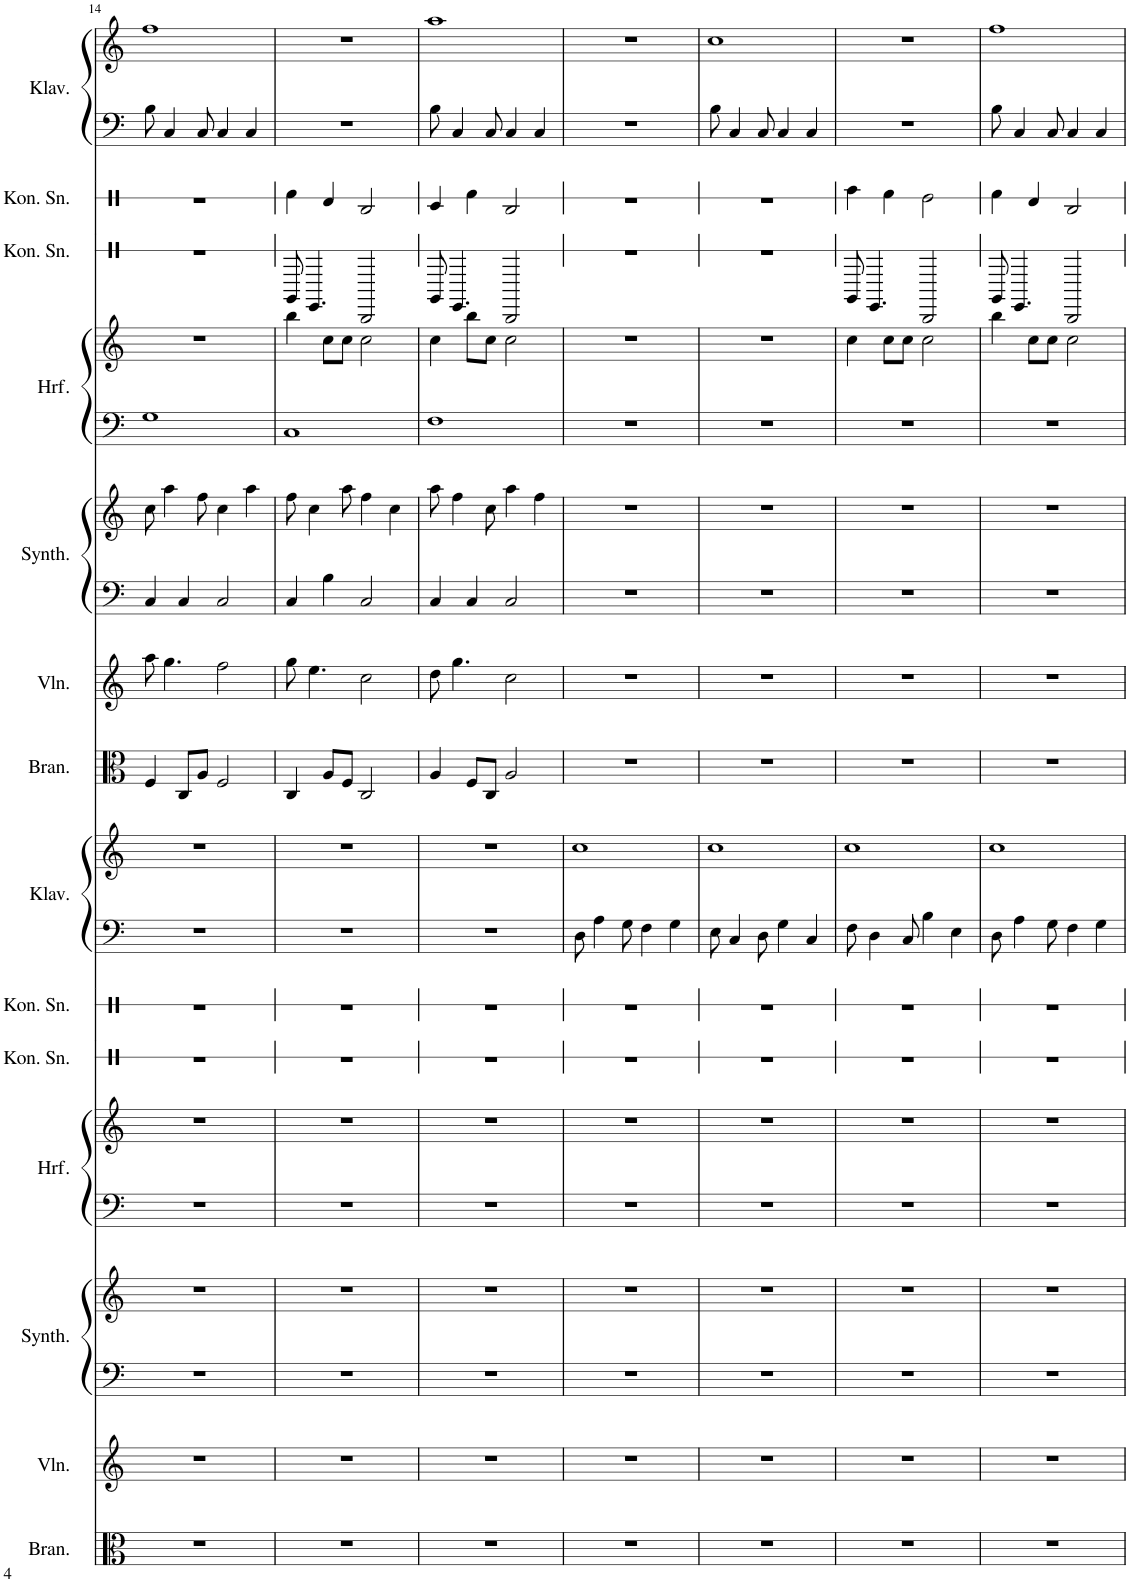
**kern	**kern	**kern	**kern	**kern	**kern	**kern	**kern	**kern	**kern	**kern	**kern	**kern	**kern	**kern	**kern	**kern	**kern	**kern	**kern
*part14	*part13	*part12	*part12	*part11	*part11	*part10	*part9	*part8	*part8	*part7	*part6	*part5	*part5	*part4	*part4	*part3	*part2	*part1	*part1
*staff20	*staff19	*staff18	*staff17	*staff16	*staff15	*staff14	*staff13	*staff12	*staff11	*staff10	*staff9	*staff8	*staff7	*staff6	*staff5	*staff4	*staff3	*staff2	*staff1
*I"Bratschen, StringInstrument	*I"Violinen, StringInstrument	*I"Pad Synthesizer, Warm Pad	*	*I"Harfe, Harp	*	*I"Konzert Snare Drum, Taiko	*I"Konzert Snare Drum, Taiko	*I"Klavier, Piano	*	*I"Bratschen, StringInstrument	*I"Violinen, StringInstrument	*I"Pad Synthesizer, Warm Pad	*	*I"Harfe, Harp	*	*I"Konzert Snare Drum, Taiko	*I"Konzert Snare Drum, Taiko	*I"Klavier, Piano	*
*I'Bran.	*I'Vln.	*I'Synth.	*	*I'Hrf.	*	*I'Kon. Sn.	*I'Kon. Sn.	*I'Klav.	*	*I'Bran.	*I'Vln.	*I'Synth.	*	*I'Hrf.	*	*I'Kon. Sn.	*I'Kon. Sn.	*I'Klav.	*
!!LO:PB:g=z
*clefC3	*clefG2	*clefF4	*clefG2	*clefF4	*clefG2	*clefX	*clefX	*clefF4	*clefG2	*clefC3	*clefG2	*clefF4	*clefG2	*clefF4	*clefG2	*clefX	*clefX	*clefF4	*clefG2
*k[]	*k[]	*k[]	*k[]	*k[]	*k[]	*k[]	*k[]	*k[]	*k[]	*k[]	*k[]	*k[]	*k[]	*k[]	*k[]	*k[]	*k[]	*k[]	*k[]
*M4/4	*M4/4	*M4/4	*M4/4	*M4/4	*M4/4	*M4/4	*M4/4	*M4/4	*M4/4	*M4/4	*M4/4	*M4/4	*M4/4	*M4/4	*M4/4	*M4/4	*M4/4	*M4/4	*M4/4
=14	=14	=14	=14	=14	=14	=14	=14	=14	=14	=14	=14	=14	=14	=14	=14	=14	=14	=14	=14
1r	1r	1r	1r	1r	1r	1r	1r	1r	1r	4F/	8aa\	4C/	8cc\	1G	1r	1r	1r	8B\	1ff
.	.	.	.	.	.	.	.	.	.	.	4.gg\	.	4aa\	.	.	.	.	4C/	.
.	.	.	.	.	.	.	.	.	.	8C/L	.	4C/	.	.	.	.	.	.	.
.	.	.	.	.	.	.	.	.	.	8A/J	.	.	8ff\	.	.	.	.	8C/	.
.	.	.	.	.	.	.	.	.	.	2F/	2ff\	2C/	4cc\	.	.	.	.	4C/	.
.	.	.	.	.	.	.	.	.	.	.	.	.	4aa\	.	.	.	.	4C/	.
=15	=15	=15	=15	=15	=15	=15	=15	=15	=15	=15	=15	=15	=15	=15	=15	=15	=15	=15	=15
1r	1r	1r	1r	1r	1r	1r	1r	1r	1r	4C/	8gg\	4C/	8ff\	1C	4bb\	8A/	4gg\	1r	1r
.	.	.	.	.	.	.	.	.	.	.	4.ee\	.	4cc\	.	.	4.F/	.	.	.
.	.	.	.	.	.	.	.	.	.	8A/L	.	4B\	.	.	8cc\L	.	4ee/	.	.
.	.	.	.	.	.	.	.	.	.	8F/J	.	.	8aa\	.	8cc\J	.	.	.	.
.	.	.	.	.	.	.	.	.	.	2C/	2cc\	2C/	4ff\	.	2cc\	2C/	2cc/	.	.
.	.	.	.	.	.	.	.	.	.	.	.	.	4cc\	.	.	.	.	.	.
=16	=16	=16	=16	=16	=16	=16	=16	=16	=16	=16	=16	=16	=16	=16	=16	=16	=16	=16	=16
1r	1r	1r	1r	1r	1r	1r	1r	1r	1r	4A/	8dd\	4C/	8aa\	1F	4cc\	8A/	4dd/	8B\	1aa
.	.	.	.	.	.	.	.	.	.	.	4.gg\	.	4ff\	.	.	4.F/	.	4C/	.
.	.	.	.	.	.	.	.	.	.	8F/L	.	4C/	.	.	8bb\L	.	4gg\	.	.
.	.	.	.	.	.	.	.	.	.	8C/J	.	.	8cc\	.	8cc\J	.	.	8C/	.
.	.	.	.	.	.	.	.	.	.	2A/	2cc\	2C/	4aa\	.	2cc\	2C/	2cc/	4C/	.
.	.	.	.	.	.	.	.	.	.	.	.	.	4ff\	.	.	.	.	4C/	.
=17	=17	=17	=17	=17	=17	=17	=17	=17	=17	=17	=17	=17	=17	=17	=17	=17	=17	=17	=17
1r	1r	1r	1r	1r	1r	1r	1r	8D\	1cc	1r	1r	1r	1r	1r	1r	1r	1r	1r	1r
.	.	.	.	.	.	.	.	4A\	.	.	.	.	.	.	.	.	.	.	.
.	.	.	.	.	.	.	.	8G\	.	.	.	.	.	.	.	.	.	.	.
.	.	.	.	.	.	.	.	4F\	.	.	.	.	.	.	.	.	.	.	.
.	.	.	.	.	.	.	.	4G\	.	.	.	.	.	.	.	.	.	.	.
=18	=18	=18	=18	=18	=18	=18	=18	=18	=18	=18	=18	=18	=18	=18	=18	=18	=18	=18	=18
1r	1r	1r	1r	1r	1r	1r	1r	8E\	1cc	1r	1r	1r	1r	1r	1r	1r	1r	8B\	1cc
.	.	.	.	.	.	.	.	4C/	.	.	.	.	.	.	.	.	.	4C/	.
.	.	.	.	.	.	.	.	8D\	.	.	.	.	.	.	.	.	.	8C/	.
.	.	.	.	.	.	.	.	4G\	.	.	.	.	.	.	.	.	.	4C/	.
.	.	.	.	.	.	.	.	4C/	.	.	.	.	.	.	.	.	.	4C/	.
=19	=19	=19	=19	=19	=19	=19	=19	=19	=19	=19	=19	=19	=19	=19	=19	=19	=19	=19	=19
1r	1r	1r	1r	1r	1r	1r	1r	8F\	1cc	1r	1r	1r	1r	1r	4cc\	8A/	4aa\	1r	1r
.	.	.	.	.	.	.	.	4D\	.	.	.	.	.	.	.	4.F/	.	.	.
.	.	.	.	.	.	.	.	.	.	.	.	.	.	.	8cc\L	.	4gg\	.	.
.	.	.	.	.	.	.	.	8C/	.	.	.	.	.	.	8cc\J	.	.	.	.
.	.	.	.	.	.	.	.	4B\	.	.	.	.	.	.	2cc\	2C/	2ff\	.	.
.	.	.	.	.	.	.	.	4E\	.	.	.	.	.	.	.	.	.	.	.
=20	=20	=20	=20	=20	=20	=20	=20	=20	=20	=20	=20	=20	=20	=20	=20	=20	=20	=20	=20
1r	1r	1r	1r	1r	1r	1r	1r	8D\	1cc	1r	1r	1r	1r	1r	4bb\	8A/	4gg\	8B\	1ff
.	.	.	.	.	.	.	.	4A\	.	.	.	.	.	.	.	4.F/	.	4C/	.
.	.	.	.	.	.	.	.	.	.	.	.	.	.	.	8cc\L	.	4ee/	.	.
.	.	.	.	.	.	.	.	8G\	.	.	.	.	.	.	8cc\J	.	.	8C/	.
.	.	.	.	.	.	.	.	4F\	.	.	.	.	.	.	2cc\	2C/	2cc/	4C/	.
.	.	.	.	.	.	.	.	4G\	.	.	.	.	.	.	.	.	.	4C/	.
=	=	=	=	=	=	=	=	=	=	=	=	=	=	=	=	=	=	=	=
*-	*-	*-	*-	*-	*-	*-	*-	*-	*-	*-	*-	*-	*-	*-	*-	*-	*-	*-	*-
